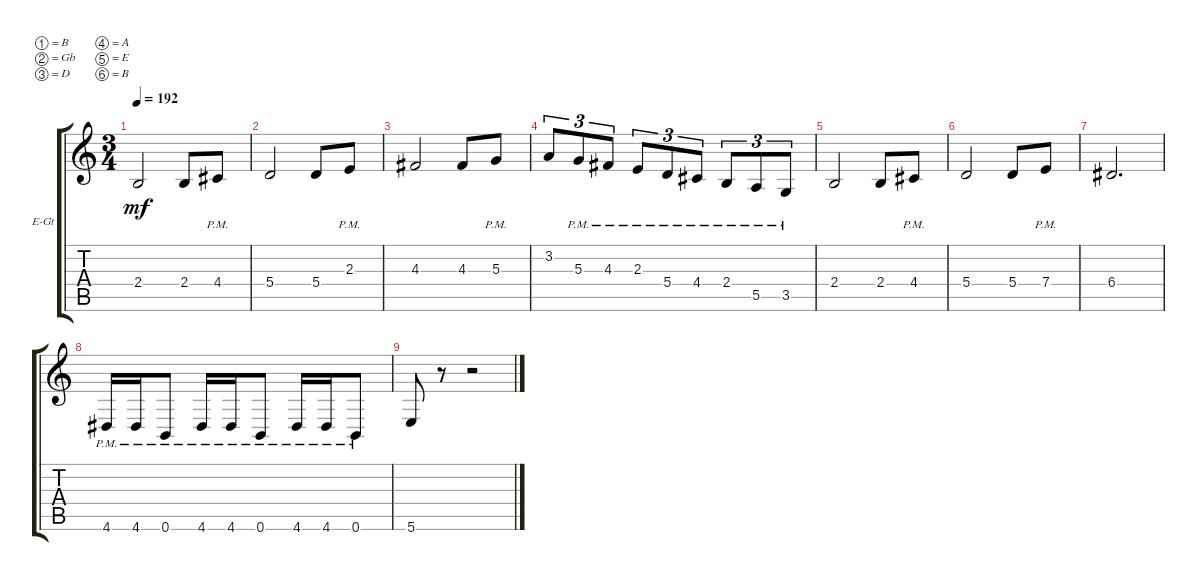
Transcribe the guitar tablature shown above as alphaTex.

\bracketExtendMode groupsimilarinstruments
\firstSystemTrackNameOrientation horizontal
\otherSystemsTrackNameOrientation horizontal
\track ("Electric Guitar 2" "E-Gt") {instrument distortionguitar}
\staff {score tabs}
\tuning (B3 Gb3 D3 A2 E2 B1)
\ts (3 4)
\tempo 192
\clef g2
\ks c
2.4.2{dy mf} 2.4.8 4.4{pm}.8 |
5.4.2 5.4.8 2.3{pm}.8 |
4.3.2 4.3.8 5.3{pm}.8 |
3.2.8{tu (3 2)} 5.3{pm}.8{tu (3 2)} 4.3{pm}.8{tu (3 2)} 2.3{pm}.8{tu (3 2)} 5.4{pm}.8{tu (3 2)} 4.4{pm}.8{tu (3 2)} 2.4{pm}.8{tu (3 2)} 5.5{pm}.8{tu (3 2)} 3.5{pm}.8{tu (3 2)} |
2.4.2 2.4.8 4.4{pm}.8 |
5.4.2 5.4.8 7.4{pm}.8 |
6.4.2{d} |
4.6{pm}.16 4.6{pm}.16 0.6{pm}.8 4.6{pm}.16 4.6{pm}.16 0.6{pm}.8 4.6{pm}.16 4.6{pm}.16 0.6{pm}.8 |
5.6.8 r.8 r.2
